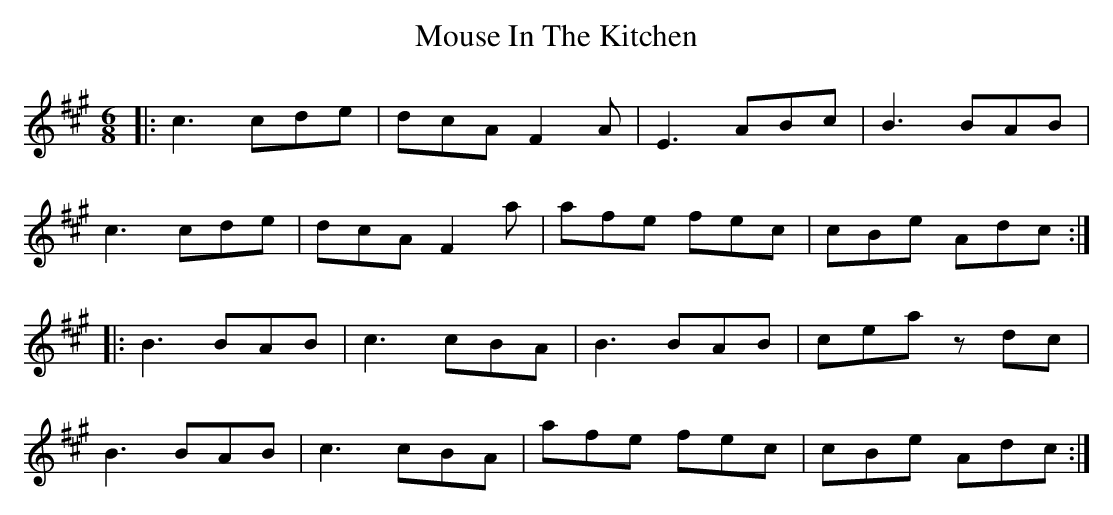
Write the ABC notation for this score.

X:1
T: Mouse In The Kitchen
M: 6/8
L: 1/8
K:Amaj
|: c3 cde | dcA F2A | E3 ABc | B3 BAB |
c3 cde | dcA F2a | afe fec | cBe Adc :|
|: B3 BAB | c3 cBA | B3 BAB | cea zdc |
B3 BAB | c3 cBA | afe fec | cBe Adc :|
